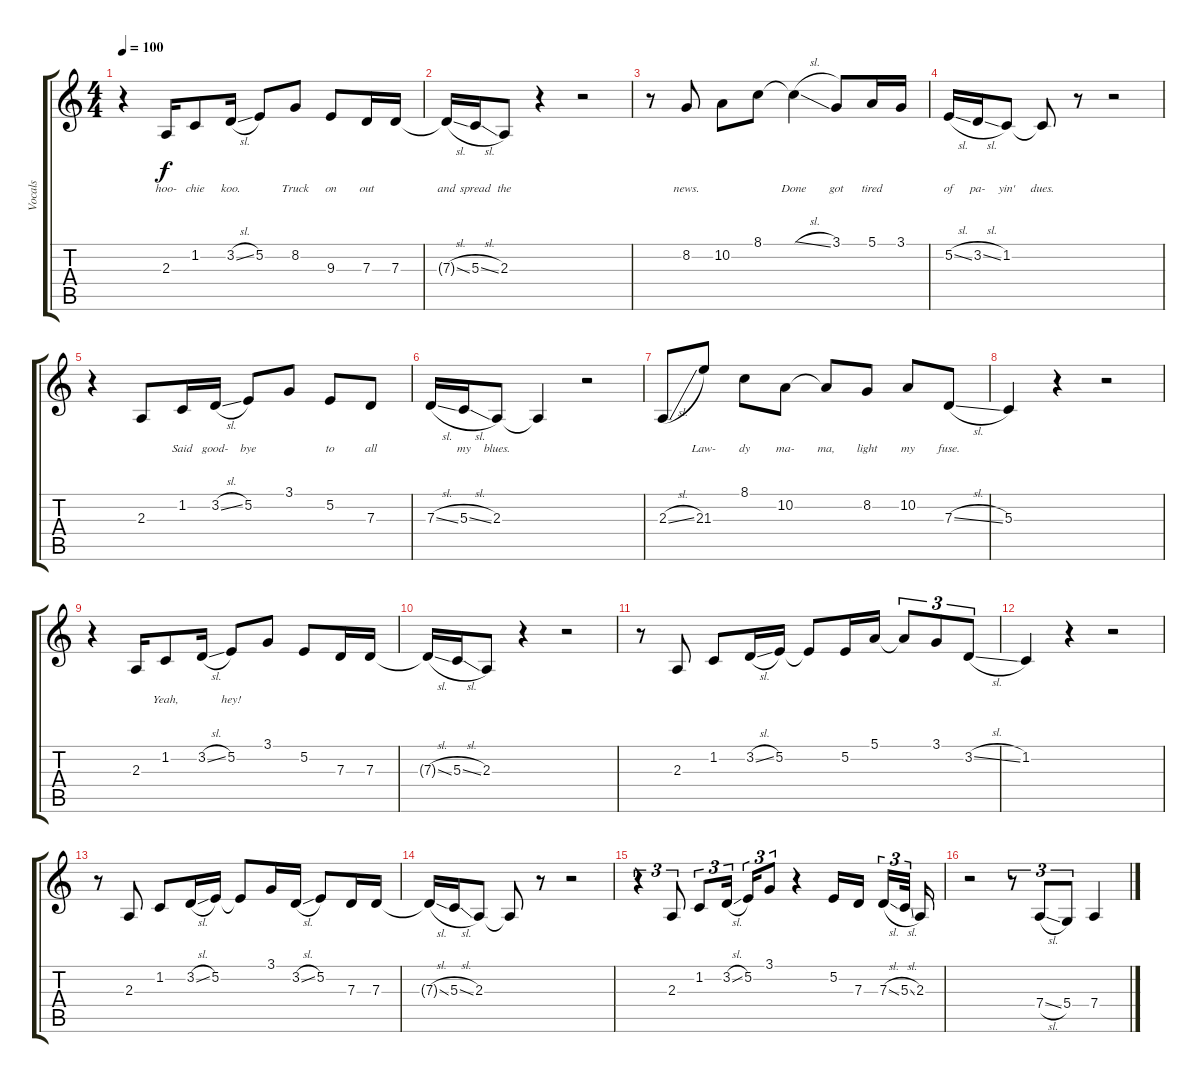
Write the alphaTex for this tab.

\track ("Vocals" "Vocals") {instrument trumpet}
\staff {score tabs}
\tuning (E4 B3 G3 D3 A2 E2) {hide}
\ts (4 4)
\tempo 100
\clef g2
\ks c
r.4{dy f} 2.3.16{lyrics (0 "hoo-") lyrics (1 "") lyrics (2 "") lyrics (3 "") lyrics (4 "")} 1.2.8{lyrics (0 "chie") lyrics (1 "") lyrics (2 "") lyrics (3 "") lyrics (4 "")} 3.2{sl}.16{lyrics (0 "koo.") lyrics (1 "") lyrics (2 "") lyrics (3 "") lyrics (4 "")} 5.2.8{lyrics (0 "") lyrics (1 "") lyrics (2 "") lyrics (3 "") lyrics (4 "")} 8.2.8{lyrics (0 "Truck") lyrics (1 "") lyrics (2 "") lyrics (3 "") lyrics (4 "")} 9.3.8{lyrics (0 "on") lyrics (1 "") lyrics (2 "") lyrics (3 "") lyrics (4 "")} 7.3.16{lyrics (0 "out") lyrics (1 "") lyrics (2 "") lyrics (3 "") lyrics (4 "")} 7.3.16{lyrics (0 "") lyrics (1 "") lyrics (2 "") lyrics (3 "") lyrics (4 "")} |
7.3{sl t}.16{lyrics (0 "and") lyrics (1 "") lyrics (2 "") lyrics (3 "") lyrics (4 "")} 5.3{sl}.16{lyrics (0 "spread") lyrics (1 "") lyrics (2 "") lyrics (3 "") lyrics (4 "")} 2.3.8{lyrics (0 "the") lyrics (1 "") lyrics (2 "") lyrics (3 "") lyrics (4 "")} r.4 r.2 |
r.8 8.2.8{lyrics (0 "news.") lyrics (1 "") lyrics (2 "") lyrics (3 "") lyrics (4 "")} 10.2.8{lyrics (0 "") lyrics (1 "") lyrics (2 "") lyrics (3 "") lyrics (4 "")} 8.1.8{lyrics (0 "") lyrics (1 "") lyrics (2 "") lyrics (3 "") lyrics (4 "")} 8.1{sl t}.4{lyrics (0 "Done") lyrics (1 "") lyrics (2 "") lyrics (3 "") lyrics (4 "")} 3.1.8{lyrics (0 "got") lyrics (1 "") lyrics (2 "") lyrics (3 "") lyrics (4 "")} 5.1.16{lyrics (0 "tired") lyrics (1 "") lyrics (2 "") lyrics (3 "") lyrics (4 "")} 3.1.16{lyrics (0 "") lyrics (1 "") lyrics (2 "") lyrics (3 "") lyrics (4 "")} |
5.2{sl}.16{lyrics (0 "of") lyrics (1 "") lyrics (2 "") lyrics (3 "") lyrics (4 "")} 3.2{sl}.16{lyrics (0 "pa-") lyrics (1 "") lyrics (2 "") lyrics (3 "") lyrics (4 "")} 1.2.8{lyrics (0 "yin'") lyrics (1 "") lyrics (2 "") lyrics (3 "") lyrics (4 "")} 1.2{t}.8{lyrics (0 "dues.") lyrics (1 "") lyrics (2 "") lyrics (3 "") lyrics (4 "")} r.8 r.2 |
r.4 2.3.8{lyrics (0 "") lyrics (1 "") lyrics (2 "") lyrics (3 "") lyrics (4 "")} 1.2.16{lyrics (0 "Said") lyrics (1 "") lyrics (2 "") lyrics (3 "") lyrics (4 "")} 3.2{sl}.16{lyrics (0 "good-") lyrics (1 "") lyrics (2 "") lyrics (3 "") lyrics (4 "")} 5.2.8{lyrics (0 "bye") lyrics (1 "") lyrics (2 "") lyrics (3 "") lyrics (4 "")} 3.1.8{lyrics (0 "") lyrics (1 "") lyrics (2 "") lyrics (3 "") lyrics (4 "")} 5.2.8{lyrics (0 "to") lyrics (1 "") lyrics (2 "") lyrics (3 "") lyrics (4 "")} 7.3.8{lyrics (0 "all") lyrics (1 "") lyrics (2 "") lyrics (3 "") lyrics (4 "")} |
7.3{sl}.16{lyrics (0 "") lyrics (1 "") lyrics (2 "") lyrics (3 "") lyrics (4 "")} 5.3{sl}.16{lyrics (0 "my") lyrics (1 "") lyrics (2 "") lyrics (3 "") lyrics (4 "")} 2.3.8{lyrics (0 "blues.") lyrics (1 "") lyrics (2 "") lyrics (3 "") lyrics (4 "")} 2.3{t}.4{lyrics (0 "") lyrics (1 "") lyrics (2 "") lyrics (3 "") lyrics (4 "")} r.2 |
2.3{sl}.8{lyrics (0 "") lyrics (1 "") lyrics (2 "") lyrics (3 "") lyrics (4 "")} 21.3.8{lyrics (0 "Law-") lyrics (1 "") lyrics (2 "") lyrics (3 "") lyrics (4 "")} 8.1.8{lyrics (0 "dy") lyrics (1 "") lyrics (2 "") lyrics (3 "") lyrics (4 "")} 10.2.8{lyrics (0 "ma-") lyrics (1 "") lyrics (2 "") lyrics (3 "") lyrics (4 "")} 10.2{t}.8{lyrics (0 "ma,") lyrics (1 "") lyrics (2 "") lyrics (3 "") lyrics (4 "")} 8.2.8{lyrics (0 "light") lyrics (1 "") lyrics (2 "") lyrics (3 "") lyrics (4 "")} 10.2.8{lyrics (0 "my") lyrics (1 "") lyrics (2 "") lyrics (3 "") lyrics (4 "")} 7.3{sl}.8{lyrics (0 "fuse.") lyrics (1 "") lyrics (2 "") lyrics (3 "") lyrics (4 "")} |
5.3.4{lyrics (0 "") lyrics (1 "") lyrics (2 "") lyrics (3 "") lyrics (4 "")} r.4 r.2 |
r.4 2.3.16{lyrics (0 "") lyrics (1 "") lyrics (2 "") lyrics (3 "") lyrics (4 "")} 1.2.8{lyrics (0 "Yeah,") lyrics (1 "") lyrics (2 "") lyrics (3 "") lyrics (4 "")} 3.2{sl}.16{lyrics (0 "") lyrics (1 "") lyrics (2 "") lyrics (3 "") lyrics (4 "")} 5.2.8{lyrics (0 "hey!") lyrics (1 "") lyrics (2 "") lyrics (3 "") lyrics (4 "")} 3.1.8 5.2.8 7.3.16 7.3.16 |
7.3{sl t}.16 5.3{sl}.16 2.3.8 r.4 r.2 |
r.8 2.3.8 1.2.8 3.2{sl}.16 5.2.16 5.2{t}.8 5.2.16 5.1.16 5.1{t}.8{tu (3 2)} 3.1.8{tu (3 2)} 3.2{sl}.8{tu (3 2)} |
1.2.4 r.4 r.2 |
r.8 2.3.8 1.2.8 3.2{sl}.16 5.2.16 5.2{t}.8 3.1.16 3.2{sl}.16 5.2.8 7.3.16 7.3.16 |
7.3{sl t}.16 5.3{sl}.16 2.3.8 2.3{t}.8 r.8 r.2 |
r.4{tu (3 2)} 2.3.8{tu (3 2)} 1.2.8{tu (3 2)} 3.2{sl}.16{tu (3 2) beam splitsecondary} 5.2.16{tu (3 2)} 3.1.8{tu (3 2)} r.4 5.2.16 7.3.16{beam splitsecondary} 7.3{sl}.16{tu (3 2)} 5.3{sl}.32{tu (3 2) beam splitsecondary} 2.3.16 |
r.2 r.8{tu (3 2)} 7.4{sl}.8{tu (3 2)} 5.4.8{tu (3 2)} 7.4.4
